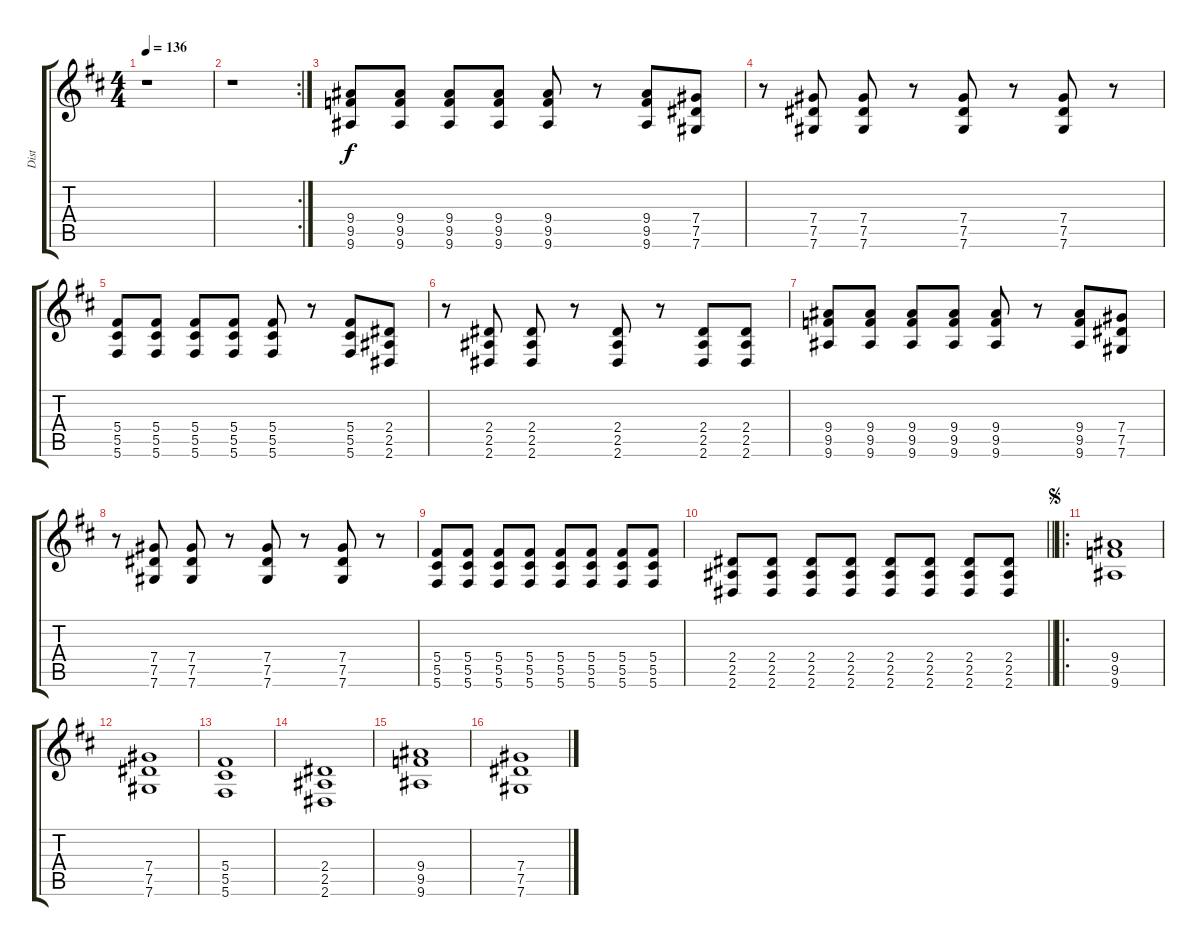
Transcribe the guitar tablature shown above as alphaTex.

\track ("Dist" "Dist") {instrument distortionguitar}
\staff {score tabs}
\tuning (Eb4 Bb3 Gb3 Db3 Ab2 Db2) {hide}
\ts (4 4)
\tempo 136
\clef g2
\ks d
r.1{dy f} |
\rc 2
r.1 |
(9.4 9.5 9.6).8 (9.4 9.5 9.6).8 (9.4 9.5 9.6).8 (9.4 9.5 9.6).8 (9.4 9.5 9.6).8 r.8 (9.4 9.5 9.6).8 (7.4 7.5 7.6).8 |
r.8 (7.4 7.5 7.6).8 (7.4 7.5 7.6).8 r.8 (7.4 7.5 7.6).8 r.8 (7.4 7.5 7.6).8 r.8 |
(5.4 5.5 5.6).8 (5.4 5.5 5.6).8 (5.4 5.5 5.6).8 (5.4 5.5 5.6).8 (5.4 5.5 5.6).8 r.8 (5.4 5.5 5.6).8 (2.4 2.5 2.6).8 |
r.8 (2.4 2.5 2.6).8 (2.4 2.5 2.6).8 r.8 (2.4 2.5 2.6).8 r.8 (2.4 2.5 2.6).8 (2.4 2.5 2.6).8 |
(9.4 9.5 9.6).8 (9.4 9.5 9.6).8 (9.4 9.5 9.6).8 (9.4 9.5 9.6).8 (9.4 9.5 9.6).8 r.8 (9.4 9.5 9.6).8 (7.4 7.5 7.6).8 |
r.8 (7.4 7.5 7.6).8 (7.4 7.5 7.6).8 r.8 (7.4 7.5 7.6).8 r.8 (7.4 7.5 7.6).8 r.8 |
(5.4 5.5 5.6).8 (5.4 5.5 5.6).8 (5.4 5.5 5.6).8 (5.4 5.5 5.6).8 (5.4 5.5 5.6).8 (5.4 5.5 5.6).8 (5.4 5.5 5.6).8 (5.4 5.5 5.6).8 |
\barLineRight lightlight
(2.4 2.5 2.6).8 (2.4 2.5 2.6).8 (2.4 2.5 2.6).8 (2.4 2.5 2.6).8 (2.4 2.5 2.6).8 (2.4 2.5 2.6).8 (2.4 2.5 2.6).8 (2.4 2.5 2.6).8 |
\ro
\jump segno
(9.4 9.5 9.6).1 |
(7.4 7.5 7.6).1 |
(5.4 5.5 5.6).1 |
(2.4 2.5 2.6).1 |
(9.4 9.5 9.6).1 |
(7.4 7.5 7.6).1
